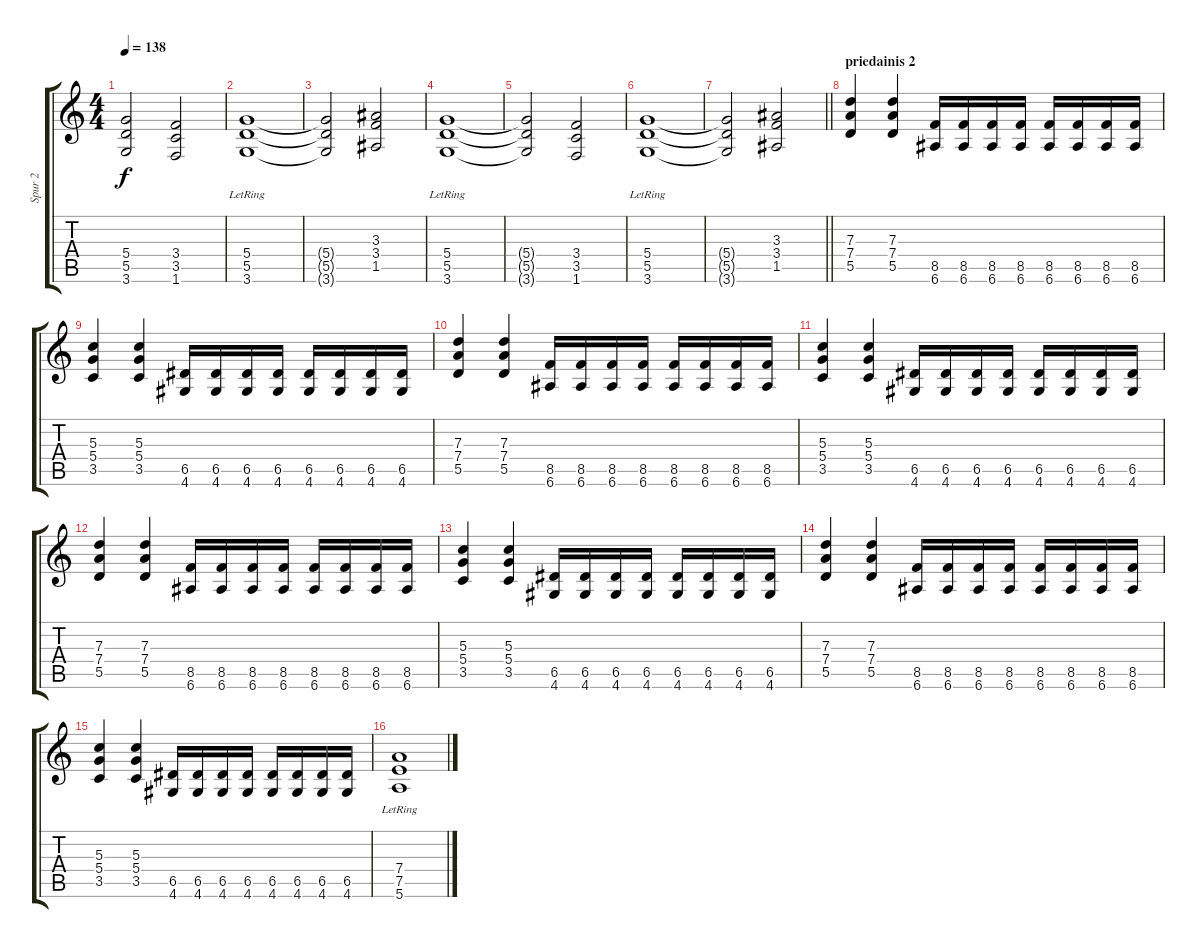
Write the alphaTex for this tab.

\track ("Spur 2" "Spur 2") {mute instrument distortionguitar}
\staff {score tabs}
\tuning (E4 B3 G3 D3 A2 E2) {hide}
\ts (4 4)
\tempo 138
\clef g2
\ks c
(5.4{t} 5.5{t} 3.6{t}).2{dy f} (3.4 3.5 1.6).2 |
(5.4{lr} 5.5{lr} 3.6{lr}).1 |
(5.4{t} 5.5{t} 3.6{t}).2 (3.3 3.4 1.5).2 |
(5.4{lr} 5.5{lr} 3.6{lr}).1 |
(5.4{t} 5.5{t} 3.6{t}).2 (3.4 3.5 1.6).2 |
(5.4{lr} 5.5{lr} 3.6{lr}).1 |
\barLineRight lightlight
(5.4{t} 5.5{t} 3.6{t}).2 (3.3 3.4 1.5).2 |
\section ("" "priedainis 2")
(7.3 7.4 5.5).4 (7.3 7.4 5.5).4 (8.5 6.6).16 (8.5 6.6).16 (8.5 6.6).16 (8.5 6.6).16 (8.5 6.6).16 (8.5 6.6).16 (8.5 6.6).16 (8.5 6.6).16 |
(5.3 5.4 3.5).4 (5.3 5.4 3.5).4 (6.5 4.6).16 (6.5 4.6).16 (6.5 4.6).16 (6.5 4.6).16 (6.5 4.6).16 (6.5 4.6).16 (6.5 4.6).16 (6.5 4.6).16 |
(7.3 7.4 5.5).4 (7.3 7.4 5.5).4 (8.5 6.6).16 (8.5 6.6).16 (8.5 6.6).16 (8.5 6.6).16 (8.5 6.6).16 (8.5 6.6).16 (8.5 6.6).16 (8.5 6.6).16 |
(5.3 5.4 3.5).4 (5.3 5.4 3.5).4 (6.5 4.6).16 (6.5 4.6).16 (6.5 4.6).16 (6.5 4.6).16 (6.5 4.6).16 (6.5 4.6).16 (6.5 4.6).16 (6.5 4.6).16 |
(7.3 7.4 5.5).4 (7.3 7.4 5.5).4 (8.5 6.6).16 (8.5 6.6).16 (8.5 6.6).16 (8.5 6.6).16 (8.5 6.6).16 (8.5 6.6).16 (8.5 6.6).16 (8.5 6.6).16 |
(5.3 5.4 3.5).4 (5.3 5.4 3.5).4 (6.5 4.6).16 (6.5 4.6).16 (6.5 4.6).16 (6.5 4.6).16 (6.5 4.6).16 (6.5 4.6).16 (6.5 4.6).16 (6.5 4.6).16 |
(7.3 7.4 5.5).4 (7.3 7.4 5.5).4 (8.5 6.6).16 (8.5 6.6).16 (8.5 6.6).16 (8.5 6.6).16 (8.5 6.6).16 (8.5 6.6).16 (8.5 6.6).16 (8.5 6.6).16 |
(5.3 5.4 3.5).4 (5.3 5.4 3.5).4 (6.5 4.6).16 (6.5 4.6).16 (6.5 4.6).16 (6.5 4.6).16 (6.5 4.6).16 (6.5 4.6).16 (6.5 4.6).16 (6.5 4.6).16 |
(7.4 7.5{lr} 5.6).1
